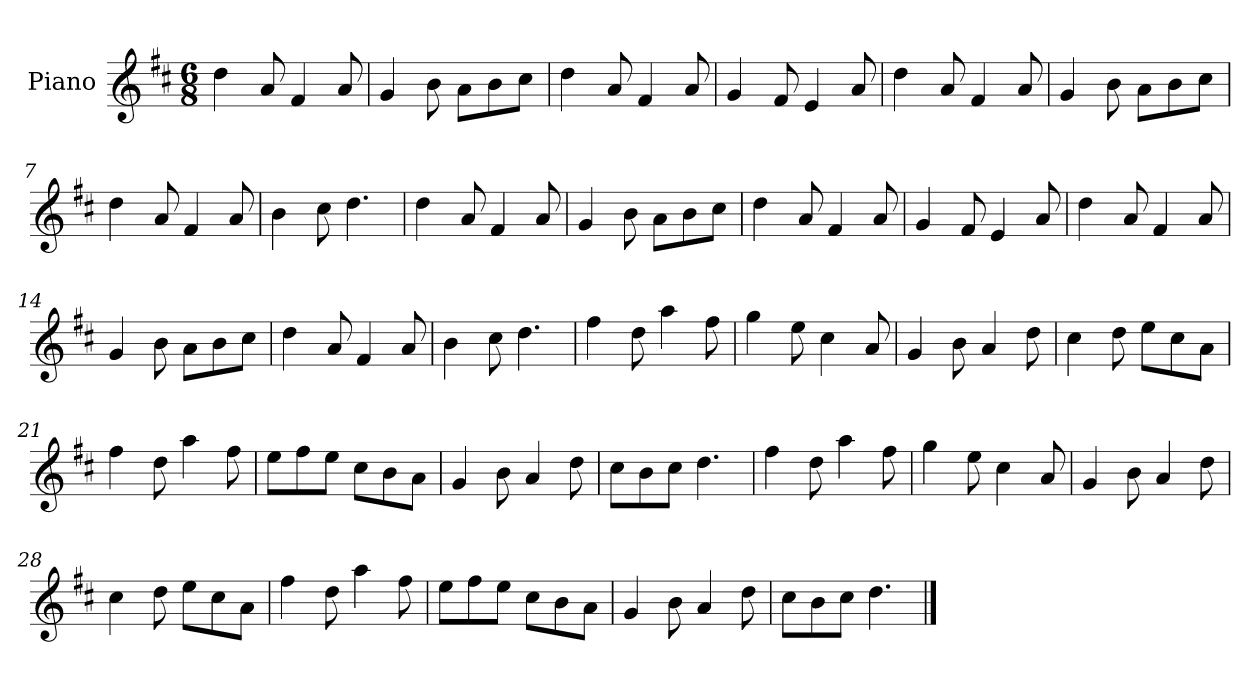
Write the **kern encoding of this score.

**kern
*part1
*staff1
*I"Piano
*I'Pno
*clefG2
*k[f#c#]
*M6/8
=1
4dd\
8a/
4f#/
8a/
=2
4g/
8b\
8a\L
8b\
8cc#\J
=3
4dd\
8a/
4f#/
8a/
=4
4g/
8f#/
4e/
8a/
=5
4dd\
8a/
4f#/
8a/
=6
4g/
8b\
8a\L
8b\
8cc#\J
=7
4dd\
8a/
4f#/
8a/
=8
4b\
8cc#\
4.dd\
=9
4dd\
8a/
4f#/
8a/
=10
4g/
8b\
8a\L
8b\
8cc#\J
=11
4dd\
8a/
4f#/
8a/
=12
4g/
8f#/
4e/
8a/
=13
4dd\
8a/
4f#/
8a/
=14
4g/
8b\
8a\L
8b\
8cc#\J
=15
4dd\
8a/
4f#/
8a/
=16
4b\
8cc#\
4.dd\
=17
4ff#\
8dd\
4aa\
8ff#\
=18
4gg\
8ee\
4cc#\
8a/
=19
4g/
8b\
4a/
8dd\
=20
4cc#\
8dd\
8ee\L
8cc#\
8a\J
=21
4ff#\
8dd\
4aa\
8ff#\
=22
8ee\L
8ff#\
8ee\J
8cc#\L
8b\
8a\J
=23
4g/
8b\
4a/
8dd\
=24
8cc#\L
8b\
8cc#\J
4.dd\
=25
4ff#\
8dd\
4aa\
8ff#\
=26
4gg\
8ee\
4cc#\
8a/
=27
4g/
8b\
4a/
8dd\
=28
4cc#\
8dd\
8ee\L
8cc#\
8a\J
=29
4ff#\
8dd\
4aa\
8ff#\
=30
8ee\L
8ff#\
8ee\J
8cc#\L
8b\
8a\J
=31
4g/
8b\
4a/
8dd\
=32
8cc#\L
8b\
8cc#\J
4.dd\
==
*-
